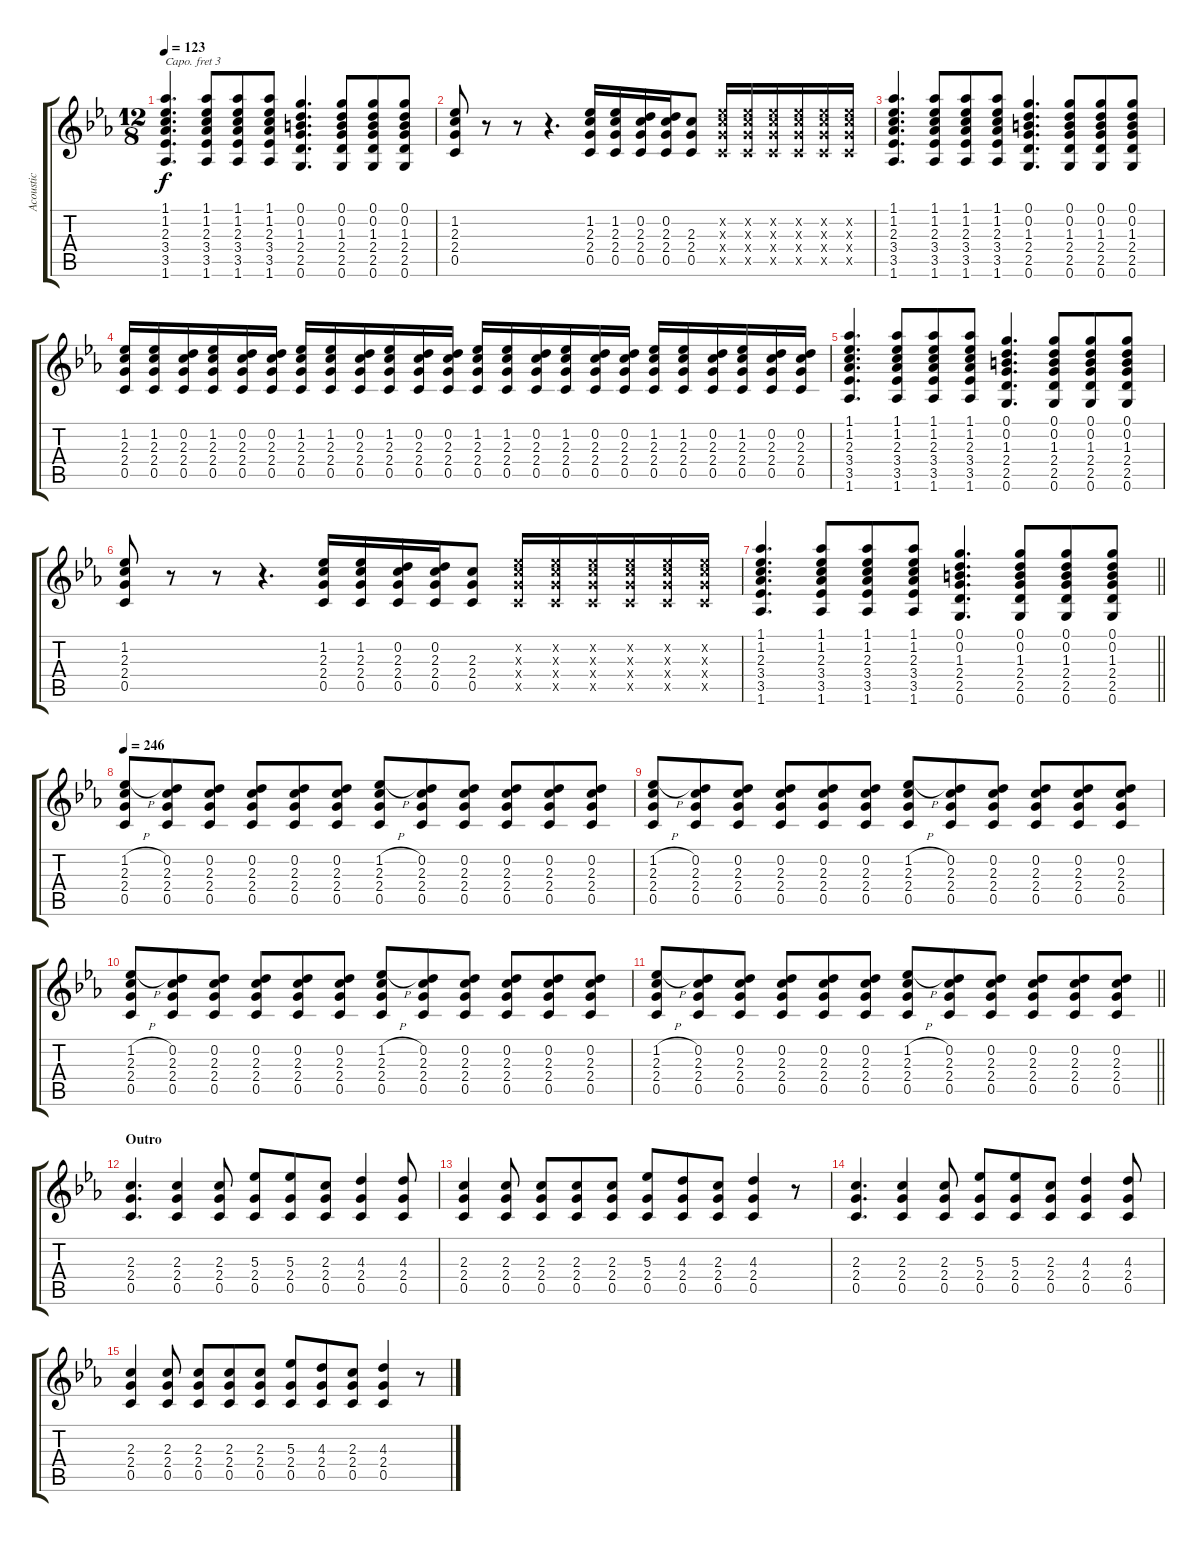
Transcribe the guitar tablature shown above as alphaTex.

\track ("Acoustic" "Acoustic") {instrument acousticguitarsteel}
\staff {score tabs}
\capo 3
\tuning (E4 B3 G3 D3 A2 E2) {hide}
\ts (12 8)
\tempo 123
\clef g2
\ks eb
(1.1 1.2 2.3 3.4 3.5 1.6).4{d dy f} (1.1 1.2 2.3 3.4 3.5 1.6).8 (1.1 1.2 2.3 3.4 3.5 1.6).8 (1.1 1.2 2.3 3.4 3.5 1.6).8 (0.1 0.2 1.3 2.4 2.5 0.6).4{d} (0.1 0.2 1.3 2.4 2.5 0.6).8 (0.1 0.2 1.3 2.4 2.5 0.6).8 (0.1 0.2 1.3 2.4 2.5 0.6).8 |
(1.2 2.3 2.4 0.5).8 r.8 r.8 r.4{d} (1.2 2.3 2.4 0.5).16 (1.2 2.3 2.4 0.5).16 (0.2 2.3 2.4 0.5).16 (0.2 2.3 2.4 0.5).16 (2.3 2.4 0.5).8 (1.2{x} 2.3{x} 2.4{x} 0.5{x}).16 (1.2{x} 2.3{x} 2.4{x} 0.5{x}).16 (1.2{x} 2.3{x} 2.4{x} 0.5{x}).16 (1.2{x} 2.3{x} 2.4{x} 0.5{x}).16 (1.2{x} 2.3{x} 2.4{x} 0.5{x}).16 (1.2{x} 2.3{x} 2.4{x} 0.5{x}).16 |
(1.1 1.2 2.3 3.4 3.5 1.6).4{d} (1.1 1.2 2.3 3.4 3.5 1.6).8 (1.1 1.2 2.3 3.4 3.5 1.6).8 (1.1 1.2 2.3 3.4 3.5 1.6).8 (0.1 0.2 1.3 2.4 2.5 0.6).4{d} (0.1 0.2 1.3 2.4 2.5 0.6).8 (0.1 0.2 1.3 2.4 2.5 0.6).8 (0.1 0.2 1.3 2.4 2.5 0.6).8 |
(1.2 2.3 2.4 0.5).16 (1.2 2.3 2.4 0.5).16 (0.2 2.3 2.4 0.5).16 (1.2 2.3 2.4 0.5).16 (0.2 2.3 2.4 0.5).16 (0.2 2.3 2.4 0.5).16 (1.2 2.3 2.4 0.5).16 (1.2 2.3 2.4 0.5).16 (0.2 2.3 2.4 0.5).16 (1.2 2.3 2.4 0.5).16 (0.2 2.3 2.4 0.5).16 (0.2 2.3 2.4 0.5).16 (1.2 2.3 2.4 0.5).16 (1.2 2.3 2.4 0.5).16 (0.2 2.3 2.4 0.5).16 (1.2 2.3 2.4 0.5).16 (0.2 2.3 2.4 0.5).16 (0.2 2.3 2.4 0.5).16 (1.2 2.3 2.4 0.5).16 (1.2 2.3 2.4 0.5).16 (0.2 2.3 2.4 0.5).16 (1.2 2.3 2.4 0.5).16 (0.2 2.3 2.4 0.5).16 (0.2 2.3 2.4 0.5).16 |
(1.1 1.2 2.3 3.4 3.5 1.6).4{d} (1.1 1.2 2.3 3.4 3.5 1.6).8 (1.1 1.2 2.3 3.4 3.5 1.6).8 (1.1 1.2 2.3 3.4 3.5 1.6).8 (0.1 0.2 1.3 2.4 2.5 0.6).4{d} (0.1 0.2 1.3 2.4 2.5 0.6).8 (0.1 0.2 1.3 2.4 2.5 0.6).8 (0.1 0.2 1.3 2.4 2.5 0.6).8 |
(1.2 2.3 2.4 0.5).8 r.8 r.8 r.4{d} (1.2 2.3 2.4 0.5).16 (1.2 2.3 2.4 0.5).16 (0.2 2.3 2.4 0.5).16 (0.2 2.3 2.4 0.5).16 (2.3 2.4 0.5).8 (1.2{x} 2.3{x} 2.4{x} 0.5{x}).16 (1.2{x} 2.3{x} 2.4{x} 0.5{x}).16 (1.2{x} 2.3{x} 2.4{x} 0.5{x}).16 (1.2{x} 2.3{x} 2.4{x} 0.5{x}).16 (1.2{x} 2.3{x} 2.4{x} 0.5{x}).16 (1.2{x} 2.3{x} 2.4{x} 0.5{x}).16 |
\barLineRight lightlight
(1.1 1.2 2.3 3.4 3.5 1.6).4{d} (1.1 1.2 2.3 3.4 3.5 1.6).8 (1.1 1.2 2.3 3.4 3.5 1.6).8 (1.1 1.2 2.3 3.4 3.5 1.6).8 (0.1 0.2 1.3 2.4 2.5 0.6).4{d} (0.1 0.2 1.3 2.4 2.5 0.6).8 (0.1 0.2 1.3 2.4 2.5 0.6).8 (0.1 0.2 1.3 2.4 2.5 0.6).8 |
\tempo 246
(1.2{h} 2.3 2.4 0.5).8 (0.2 2.3 2.4 0.5).8 (0.2 2.3 2.4 0.5).8 (0.2 2.3 2.4 0.5).8 (0.2 2.3 2.4 0.5).8 (0.2 2.3 2.4 0.5).8 (1.2{h} 2.3 2.4 0.5).8 (0.2 2.3 2.4 0.5).8 (0.2 2.3 2.4 0.5).8 (0.2 2.3 2.4 0.5).8 (0.2 2.3 2.4 0.5).8 (0.2 2.3 2.4 0.5).8 |
(1.2{h} 2.3 2.4 0.5).8 (0.2 2.3 2.4 0.5).8 (0.2 2.3 2.4 0.5).8 (0.2 2.3 2.4 0.5).8 (0.2 2.3 2.4 0.5).8 (0.2 2.3 2.4 0.5).8 (1.2{h} 2.3 2.4 0.5).8 (0.2 2.3 2.4 0.5).8 (0.2 2.3 2.4 0.5).8 (0.2 2.3 2.4 0.5).8 (0.2 2.3 2.4 0.5).8 (0.2 2.3 2.4 0.5).8 |
(1.2{h} 2.3 2.4 0.5).8 (0.2 2.3 2.4 0.5).8 (0.2 2.3 2.4 0.5).8 (0.2 2.3 2.4 0.5).8 (0.2 2.3 2.4 0.5).8 (0.2 2.3 2.4 0.5).8 (1.2{h} 2.3 2.4 0.5).8 (0.2 2.3 2.4 0.5).8 (0.2 2.3 2.4 0.5).8 (0.2 2.3 2.4 0.5).8 (0.2 2.3 2.4 0.5).8 (0.2 2.3 2.4 0.5).8 |
\barLineRight lightlight
(1.2{h} 2.3 2.4 0.5).8 (0.2 2.3 2.4 0.5).8 (0.2 2.3 2.4 0.5).8 (0.2 2.3 2.4 0.5).8 (0.2 2.3 2.4 0.5).8 (0.2 2.3 2.4 0.5).8 (1.2{h} 2.3 2.4 0.5).8 (0.2 2.3 2.4 0.5).8 (0.2 2.3 2.4 0.5).8 (0.2 2.3 2.4 0.5).8 (0.2 2.3 2.4 0.5).8 (0.2 2.3 2.4 0.5).8 |
\section ("" "Outro")
(2.3 2.4 0.5).4{d} (2.3 2.4 0.5).4 (2.3 2.4 0.5).8 (5.3 2.4 0.5).8 (5.3 2.4 0.5).8 (2.3 2.4 0.5).8 (4.3 2.4 0.5).4 (4.3 2.4 0.5).8 |
(2.3 2.4 0.5).4 (2.3 2.4 0.5).8 (2.3 2.4 0.5).8 (2.3 2.4 0.5).8 (2.3 2.4 0.5).8 (5.3 2.4 0.5).8 (4.3 2.4 0.5).8 (2.3 2.4 0.5).8 (4.3 2.4 0.5).4 r.8 |
(2.3 2.4 0.5).4{d} (2.3 2.4 0.5).4 (2.3 2.4 0.5).8 (5.3 2.4 0.5).8 (5.3 2.4 0.5).8 (2.3 2.4 0.5).8 (4.3 2.4 0.5).4 (4.3 2.4 0.5).8 |
(2.3 2.4 0.5).4 (2.3 2.4 0.5).8 (2.3 2.4 0.5).8 (2.3 2.4 0.5).8 (2.3 2.4 0.5).8 (5.3 2.4 0.5).8 (4.3 2.4 0.5).8 (2.3 2.4 0.5).8 (4.3 2.4 0.5).4 r.8
